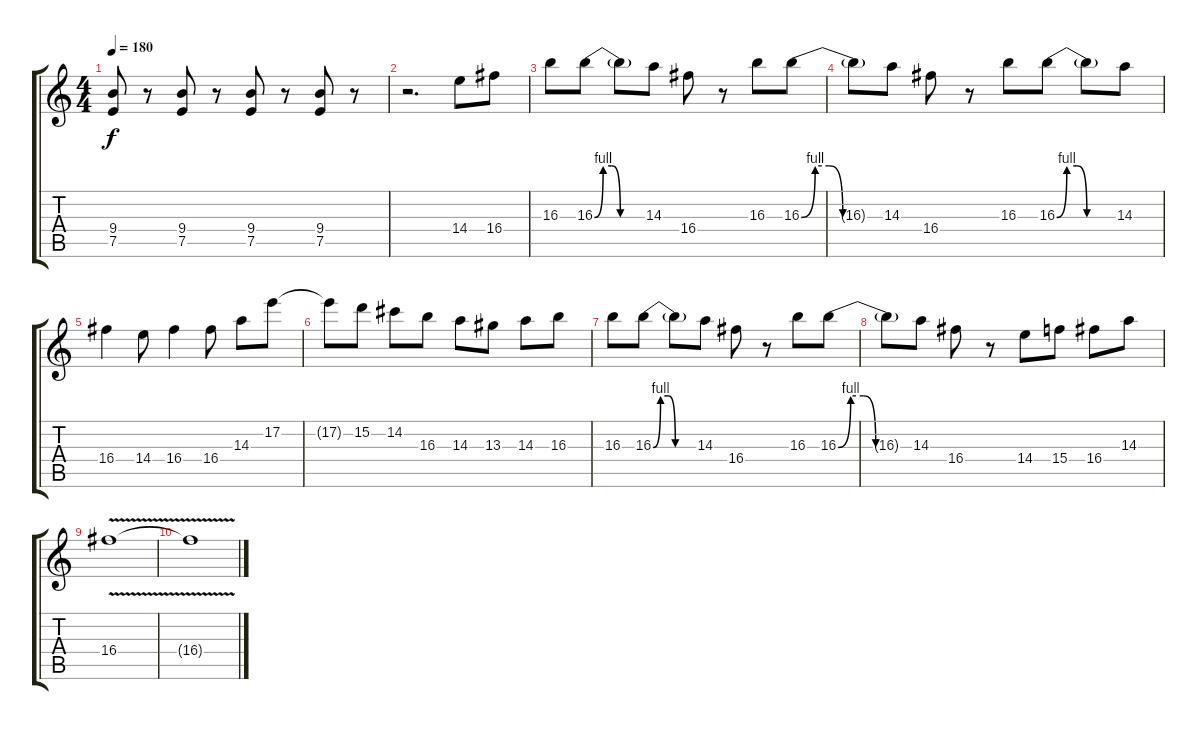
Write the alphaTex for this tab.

\track "" {instrument distortionguitar}
\staff {score tabs}
\tuning (E4 B3 G3 D3 A2 E2) {hide}
\ts (4 4)
\tempo 180
\clef g2
\ks c
(9.4 7.5).8{dy f} r.8 (9.4 7.5).8 r.8 (9.4 7.5).8 r.8 (9.4 7.5).8 r.8 |
r.2{d} 14.4.8 16.4.8 |
16.3.8 16.3{be (custom 0 0 10 4 20 4 30 0 60 0)}.8 16.3{t}.8 14.3.8 16.4.8 r.8 16.3.8 16.3{be (custom 0 0 10 4 20 4 30 0 60 0)}.8 |
16.3{t}.8 14.3.8 16.4.8 r.8 16.3.8 16.3{be (custom 0 0 10 4 20 4 30 0 60 0)}.8 16.3{t}.8 14.3.8 |
16.4.4 14.4.8 16.4.4 16.4.8 14.3.8 17.2.8 |
17.2{t}.8 15.2.8 14.2.8 16.3.8 14.3.8 13.3.8 14.3.8 16.3.8 |
16.3.8 16.3{be (custom 0 0 10 4 20 4 30 0 60 0)}.8 16.3{t}.8 14.3.8 16.4.8 r.8 16.3.8 16.3{be (custom 0 0 10 4 20 4 30 0 60 0)}.8 |
16.3{t}.8 14.3.8 16.4.8 r.8 14.4.8 15.4.8 16.4.8 14.3.8 |
16.4{v}.1 |
16.4{t}.1
